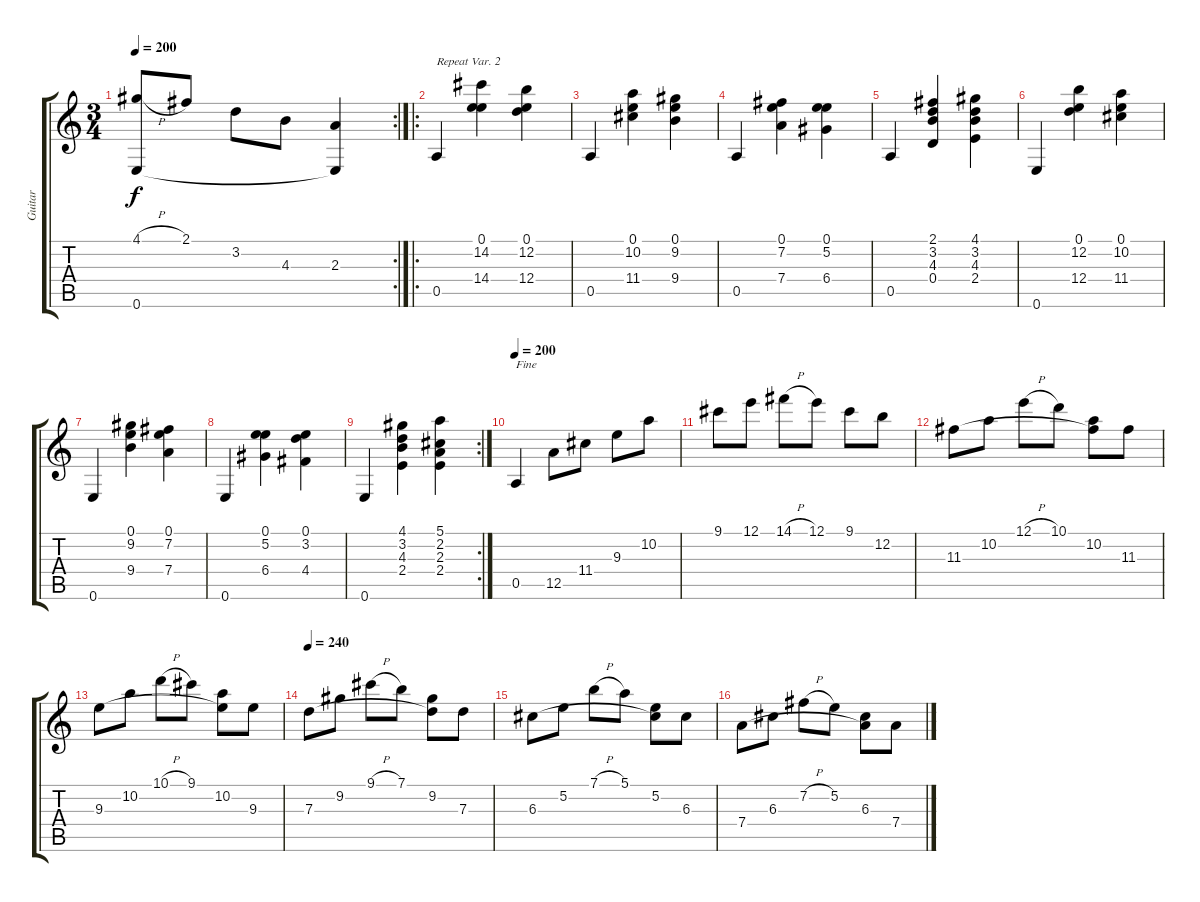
\track ("Guitar" "Guitar") {instrument acousticguitarnylon}
\staff {score tabs}
\tuning (E4 B3 G3 D3 A2 E2) {hide}
\rc 2
\ts (3 4)
\tempo 200
\clef g2
\ks c
(4.1{h} 0.6).8{dy f} 2.1.8 3.2.8 4.3.8 (2.3 0.6{t}).4 |
\ro
0.5.4{txt "Repeat Var. 2"} (0.1 14.2 14.4).4 (0.1 12.2 12.4).4 |
0.5.4 (0.1 10.2 11.4).4 (0.1 9.2 9.4).4 |
0.5.4 (0.1 7.2 7.4).4 (0.1 5.2 6.4).4 |
0.5.4 (2.1 3.2 4.3 0.4).4 (4.1 3.2 4.3 2.4).4 |
0.6.4 (0.1 12.2 12.4).4 (0.1 10.2 11.4).4 |
0.6.4 (0.1 9.2 9.4).4 (0.1 7.2 7.4).4 |
0.6.4 (0.1 5.2 6.4).4 (0.1 3.2 4.4).4 |
\rc 2
0.6.4 (4.1 3.2 4.3 2.4).4 (5.1 2.2 2.3 2.4).4 |
\tempo 200
0.5.4{txt "Fine"} 12.5.8 11.4.8 9.3.8 10.2.8 |
9.1.8 12.1.8 14.1{h}.8 12.1.8 9.1.8 12.2.8 |
11.3.8 10.2.8 12.1{h}.8 10.1.8 (10.2 11.3{t}).8 11.3.8 |
9.3.8 10.2.8 10.1{h}.8 9.1.8 (10.2 9.3{t}).8 9.3.8 |
\tempo 240
7.3.8 9.2.8 9.1{h}.8 7.1.8 (9.2 7.3{t}).8 7.3.8 |
6.3.8 5.2.8 7.1{h}.8 5.1.8 (5.2 6.3{t}).8 6.3.8 |
7.4.8 6.3.8 7.2{h}.8 5.2.8 (6.3 7.4{t}).8 7.4.8
